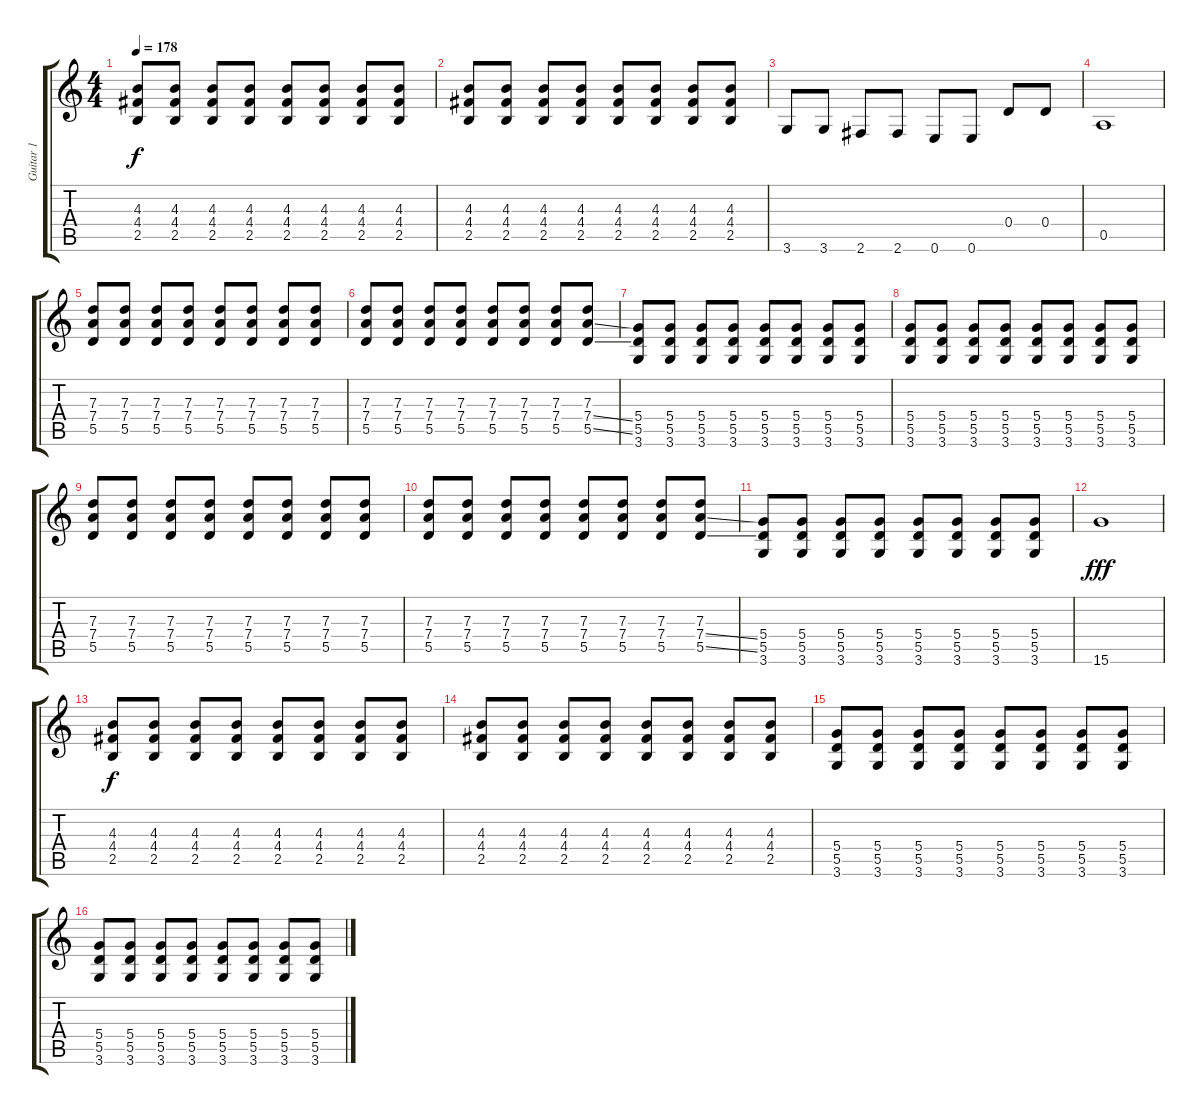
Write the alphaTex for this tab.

\track ("Guitar 1" "Guitar 1") {instrument distortionguitar}
\staff {score tabs}
\tuning (E4 B3 G3 D3 A2 E2) {hide}
\ts (4 4)
\tempo 178
\clef g2
\ks c
(4.3 4.4 2.5).8{dy f} (4.3 4.4 2.5).8 (4.3 4.4 2.5).8 (4.3 4.4 2.5).8 (4.3 4.4 2.5).8 (4.3 4.4 2.5).8 (4.3 4.4 2.5).8 (4.3 4.4 2.5).8 |
(4.3 4.4 2.5).8 (4.3 4.4 2.5).8 (4.3 4.4 2.5).8 (4.3 4.4 2.5).8 (4.3 4.4 2.5).8 (4.3 4.4 2.5).8 (4.3 4.4 2.5).8 (4.3 4.4 2.5).8 |
3.6.8 3.6.8 2.6.8 2.6.8 0.6.8 0.6.8 0.4.8 0.4.8 |
0.5.1 |
(7.3 7.4 5.5).8 (7.3 7.4 5.5).8 (7.3 7.4 5.5).8 (7.3 7.4 5.5).8 (7.3 7.4 5.5).8 (7.3 7.4 5.5).8 (7.3 7.4 5.5).8 (7.3 7.4 5.5).8 |
(7.3 7.4 5.5).8 (7.3 7.4 5.5).8 (7.3 7.4 5.5).8 (7.3 7.4 5.5).8 (7.3 7.4 5.5).8 (7.3 7.4 5.5).8 (7.3 7.4 5.5).8 (7.3 7.4{ss} 5.5{ss}).8 |
(5.4 5.5 3.6).8 (5.4 5.5 3.6).8 (5.4 5.5 3.6).8 (5.4 5.5 3.6).8 (5.4 5.5 3.6).8 (5.4 5.5 3.6).8 (5.4 5.5 3.6).8 (5.4 5.5 3.6).8 |
(5.4 5.5 3.6).8 (5.4 5.5 3.6).8 (5.4 5.5 3.6).8 (5.4 5.5 3.6).8 (5.4 5.5 3.6).8 (5.4 5.5 3.6).8 (5.4 5.5 3.6).8 (5.4 5.5 3.6).8 |
(7.3 7.4 5.5).8 (7.3 7.4 5.5).8 (7.3 7.4 5.5).8 (7.3 7.4 5.5).8 (7.3 7.4 5.5).8 (7.3 7.4 5.5).8 (7.3 7.4 5.5).8 (7.3 7.4 5.5).8 |
(7.3 7.4 5.5).8 (7.3 7.4 5.5).8 (7.3 7.4 5.5).8 (7.3 7.4 5.5).8 (7.3 7.4 5.5).8 (7.3 7.4 5.5).8 (7.3 7.4 5.5).8 (7.3 7.4{ss} 5.5{ss}).8 |
(5.4 5.5 3.6).8 (5.4 5.5 3.6).8 (5.4 5.5 3.6).8 (5.4 5.5 3.6).8 (5.4 5.5 3.6).8 (5.4 5.5 3.6).8 (5.4 5.5 3.6).8 (5.4 5.5 3.6).8 |
15.6.1{dy fff} |
(4.3 4.4 2.5).8{dy f} (4.3 4.4 2.5).8 (4.3 4.4 2.5).8 (4.3 4.4 2.5).8 (4.3 4.4 2.5).8 (4.3 4.4 2.5).8 (4.3 4.4 2.5).8 (4.3 4.4 2.5).8 |
(4.3 4.4 2.5).8 (4.3 4.4 2.5).8 (4.3 4.4 2.5).8 (4.3 4.4 2.5).8 (4.3 4.4 2.5).8 (4.3 4.4 2.5).8 (4.3 4.4 2.5).8 (4.3 4.4 2.5).8 |
(5.4 5.5 3.6).8 (5.4 5.5 3.6).8 (5.4 5.5 3.6).8 (5.4 5.5 3.6).8 (5.4 5.5 3.6).8 (5.4 5.5 3.6).8 (5.4 5.5 3.6).8 (5.4 5.5 3.6).8 |
(5.4 5.5 3.6).8 (5.4 5.5 3.6).8 (5.4 5.5 3.6).8 (5.4 5.5 3.6).8 (5.4 5.5 3.6).8 (5.4 5.5 3.6).8 (5.4 5.5 3.6).8 (5.4 5.5 3.6).8
